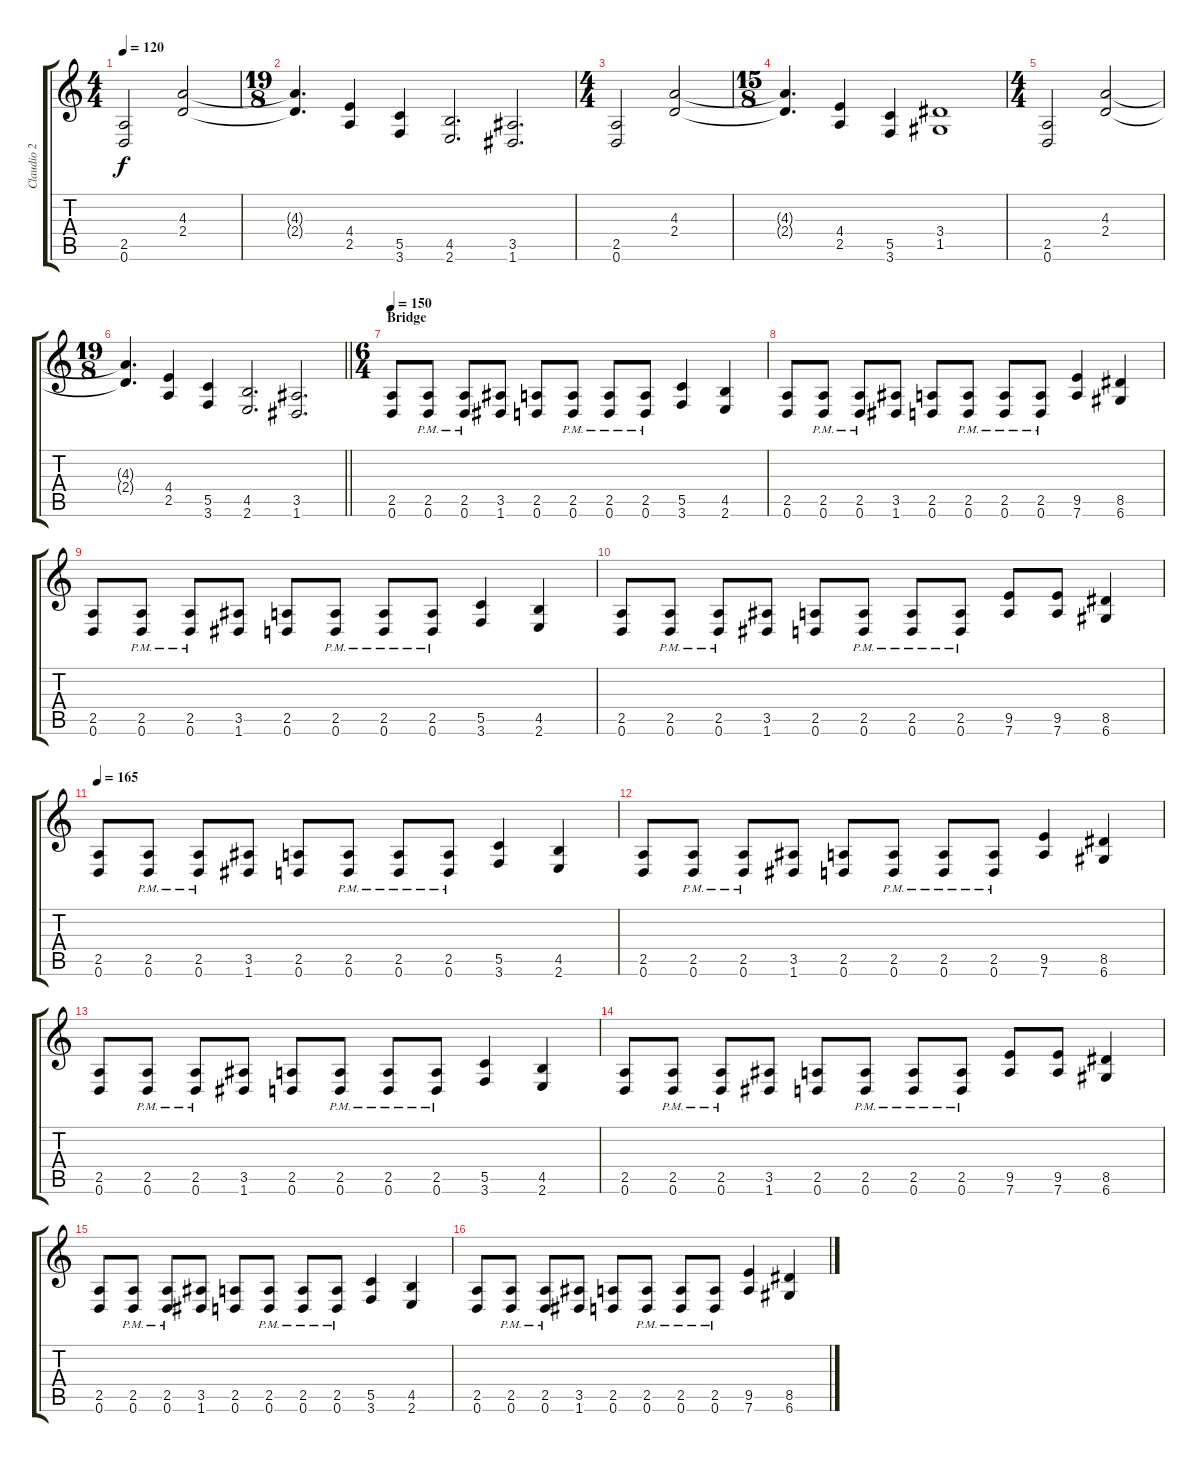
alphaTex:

\track ("Claudio 2" "Claudio 2") {instrument distortionguitar}
\staff {score tabs}
\tuning (D4 A3 F3 C3 G2 D2) {hide}
\ts (4 4)
\tempo 120
\clef g2
\ks c
(2.5 0.6).2{dy f} (4.3 2.4).2 |
\ts (19 8)
(4.3{t} 2.4{t}).4{d} (4.4 2.5).4 (5.5 3.6).4 (4.5 2.6).2{d} (3.5 1.6).2{d} |
\ts (4 4)
(2.5 0.6).2 (4.3 2.4).2 |
\ts (15 8)
(4.3{t} 2.4{t}).4{d} (4.4 2.5).4 (5.5 3.6).4 (3.4 1.5).1 |
\ts (4 4)
(2.5 0.6).2 (4.3 2.4).2 |
\ts (19 8)
\barLineRight lightlight
(4.3{t} 2.4{t}).4{d} (4.4 2.5).4 (5.5 3.6).4 (4.5 2.6).2{d} (3.5 1.6).2{d} |
\ts (6 4)
\section ("" "Bridge")
\tempo 150
(2.5 0.6).8 (2.5{pm} 0.6{pm}).8 (2.5{pm} 0.6{pm}).8 (3.5 1.6).8 (2.5 0.6).8 (2.5{pm} 0.6{pm}).8 (2.5{pm} 0.6{pm}).8 (2.5{pm} 0.6{pm}).8 (5.5 3.6).4 (4.5 2.6).4 |
(2.5 0.6).8 (2.5{pm} 0.6{pm}).8 (2.5{pm} 0.6{pm}).8 (3.5 1.6).8 (2.5 0.6).8 (2.5{pm} 0.6{pm}).8 (2.5{pm} 0.6{pm}).8 (2.5{pm} 0.6{pm}).8 (9.5 7.6).4 (8.5 6.6).4 |
(2.5 0.6).8 (2.5{pm} 0.6{pm}).8 (2.5{pm} 0.6{pm}).8 (3.5 1.6).8 (2.5 0.6).8 (2.5{pm} 0.6{pm}).8 (2.5{pm} 0.6{pm}).8 (2.5{pm} 0.6{pm}).8 (5.5 3.6).4 (4.5 2.6).4 |
(2.5 0.6).8 (2.5{pm} 0.6{pm}).8 (2.5{pm} 0.6{pm}).8 (3.5 1.6).8 (2.5 0.6).8 (2.5{pm} 0.6{pm}).8 (2.5{pm} 0.6{pm}).8 (2.5{pm} 0.6{pm}).8 (9.5 7.6).8 (9.5 7.6).8 (8.5 6.6).4 |
\tempo 165
(2.5 0.6).8 (2.5{pm} 0.6{pm}).8 (2.5{pm} 0.6{pm}).8 (3.5 1.6).8 (2.5 0.6).8 (2.5{pm} 0.6{pm}).8 (2.5{pm} 0.6{pm}).8 (2.5{pm} 0.6{pm}).8 (5.5 3.6).4 (4.5 2.6).4 |
(2.5 0.6).8 (2.5{pm} 0.6{pm}).8 (2.5{pm} 0.6{pm}).8 (3.5 1.6).8 (2.5 0.6).8 (2.5{pm} 0.6{pm}).8 (2.5{pm} 0.6{pm}).8 (2.5{pm} 0.6{pm}).8 (9.5 7.6).4 (8.5 6.6).4 |
(2.5 0.6).8 (2.5{pm} 0.6{pm}).8 (2.5{pm} 0.6{pm}).8 (3.5 1.6).8 (2.5 0.6).8 (2.5{pm} 0.6{pm}).8 (2.5{pm} 0.6{pm}).8 (2.5{pm} 0.6{pm}).8 (5.5 3.6).4 (4.5 2.6).4 |
(2.5 0.6).8 (2.5{pm} 0.6{pm}).8 (2.5{pm} 0.6{pm}).8 (3.5 1.6).8 (2.5 0.6).8 (2.5{pm} 0.6{pm}).8 (2.5{pm} 0.6{pm}).8 (2.5{pm} 0.6{pm}).8 (9.5 7.6).8 (9.5 7.6).8 (8.5 6.6).4 |
(2.5 0.6).8 (2.5{pm} 0.6{pm}).8 (2.5{pm} 0.6{pm}).8 (3.5 1.6).8 (2.5 0.6).8 (2.5{pm} 0.6{pm}).8 (2.5{pm} 0.6{pm}).8 (2.5{pm} 0.6{pm}).8 (5.5 3.6).4 (4.5 2.6).4 |
(2.5 0.6).8 (2.5{pm} 0.6{pm}).8 (2.5{pm} 0.6{pm}).8 (3.5 1.6).8 (2.5 0.6).8 (2.5{pm} 0.6{pm}).8 (2.5{pm} 0.6{pm}).8 (2.5{pm} 0.6{pm}).8 (9.5 7.6).4 (8.5 6.6).4
